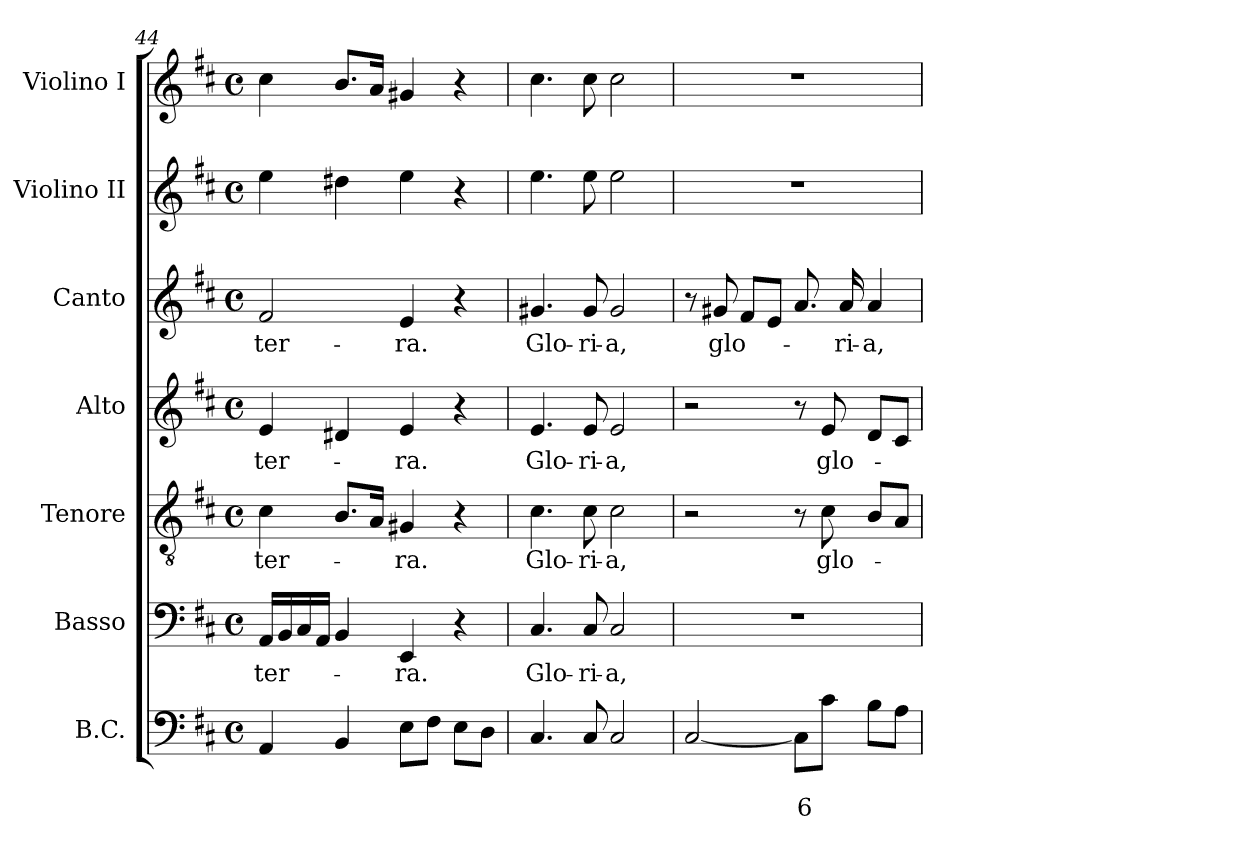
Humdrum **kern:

**kern	**text	**text	**kern	**text	**kern	**text	**kern	**text	**kern	**text	**kern	**kern
*part7	*part7	*part7	*part6	*part6	*part5	*part5	*part4	*part4	*part3	*part3	*part2	*part1
*staff7	*staff7	*staff7	*staff6	*staff6	*staff5	*staff5	*staff4	*staff4	*staff3	*staff3	*staff2	*staff1
*I"B.C.	*	*	*I"Basso	*	*I"Tenore	*	*I"Alto	*	*I"Canto	*	*I"Violino II	*I"Violino I
*I'BC	*	*	*I'B	*	*I'T	*	*I'A	*	*I'C	*	*I'Vln. II	*I'Vln. I
*clefF4	*	*	*clefF4	*	*clefGv2	*	*clefG2	*	*clefG2	*	*clefG2	*clefG2
*k[f#c#]	*	*	*k[f#c#]	*	*k[f#c#]	*	*k[f#c#]	*	*k[f#c#]	*	*k[f#c#]	*k[f#c#]
*D:	*	*	*D:	*	*D:	*	*D:	*	*D:	*	*D:	*D:
*M4/4	*	*	*M4/4	*	*M4/4	*	*M4/4	*	*M4/4	*	*M4/4	*M4/4
*met(c)	*	*	*met(c)	*	*met(c)	*	*met(c)	*	*met(c)	*	*met(c)	*met(c)
=44	=44	=44	=44	=44	=44	=44	=44	=44	=44	=44	=44	=44
!	!	!	!	!LO:LY:b	!	!	!	!	!	!	!	!
!	!	!	!	!	!	!LO:LY:b	!	!	!	!	!	!
!	!	!	!	!	!	!	!	!LO:LY:b	!	!	!	!
!	!	!	!	!	!	!	!	!	!	!LO:LY:b	!	!
4AA/	.	.	16AA/LL	ter-	4c#\	ter-	4e/	ter-	2f#/	ter-	4ee\	4cc#\
.	.	.	16BB/	.	.	.	.	.	.	.	.	.
.	.	.	16C#/	.	.	.	.	.	.	.	.	.
.	.	.	16AA/JJ	.	.	.	.	.	.	.	.	.
4BB/	.	.	4BB/	.	8.B/L	.	4d#X/	.	.	.	4dd#X\	8.b/L
.	.	.	.	.	16A/Jk	.	.	.	.	.	.	16a/Jk
!	!	!	!	!LO:LY:b	!	!	!	!	!	!	!	!
!	!	!	!	!	!	!LO:LY:b	!	!	!	!	!	!
!	!	!	!	!	!	!	!	!LO:LY:b	!	!	!	!
!	!	!	!	!	!	!	!	!	!	!LO:LY:b	!	!
8E\L	.	.	4EE/	-ra.	4G#X/	-ra.	4e/	-ra.	4e/	-ra.	4ee\	4g#X/
8F#\J	.	.	.	.	.	.	.	.	.	.	.	.
8E\L	.	.	4r	.	4r	.	4r	.	4r	.	4r	4r
8D\J	.	.	.	.	.	.	.	.	.	.	.	.
!!LO:PB:g=z
=45	=45	=45	=45	=45	=45	=45	=45	=45	=45	=45	=45	=45
!	!	!	!	!LO:LY:b	!	!	!	!	!	!	!	!
!	!	!	!	!	!	!LO:LY:b	!	!	!	!	!	!
!	!	!	!	!	!	!	!	!LO:LY:b	!	!	!	!
!	!	!	!	!	!	!	!	!	!	!LO:LY:b	!	!
4.C#/	.	.	4.C#/	Glo-	4.c#\	Glo-	4.e/	Glo-	4.g#X/	Glo-	4.ee\	4.cc#\
!	!	!	!	!LO:LY:b	!	!	!	!	!	!	!	!
!	!	!	!	!	!	!LO:LY:b	!	!	!	!	!	!
!	!	!	!	!	!	!	!	!LO:LY:b	!	!	!	!
!	!	!	!	!	!	!	!	!	!	!LO:LY:b	!	!
8C#/	.	.	8C#/	-ri-	8c#\	-ri-	8e/	-ri-	8g#/	-ri-	8ee\	8cc#\
!	!	!	!	!LO:LY:b	!	!	!	!	!	!	!	!
!	!	!	!	!	!	!LO:LY:b	!	!	!	!	!	!
!	!	!	!	!	!	!	!	!LO:LY:b	!	!	!	!
!	!	!	!	!	!	!	!	!	!	!LO:LY:b	!	!
2C#/	.	.	2C#/	-a,	2c#\	-a,	2e/	-a,	2g#/	-a,	2ee\	2cc#\
=46	=46	=46	=46	=46	=46	=46	=46	=46	=46	=46	=46	=46
[2C#/	.	.	1r	.	2r	.	2r	.	8r	.	1r	1r
!	!	!	!	!	!	!	!	!	!	!LO:LY:b	!	!
.	.	.	.	.	.	.	.	.	8g#X/	glo-	.	.
.	.	.	.	.	.	.	.	.	8f#/L	.	.	.
.	.	.	.	.	.	.	.	.	8e/J	.	.	.
!	!	!LO:LY:b	!	!	!	!	!	!	!	!	!	!
8C#\L]	.	6	.	.	8r	.	8r	.	8.a/	.	.	.
!	!	!	!	!	!	!LO:LY:b	!	!	!	!	!	!
!	!	!	!	!	!	!	!	!LO:LY:b	!	!	!	!
8c#\J	.	.	.	.	8c#\	glo-	8e/	glo-	.	.	.	.
!	!	!	!	!	!	!	!	!	!	!LO:LY:b	!	!
.	.	.	.	.	.	.	.	.	16a/	-ri-	.	.
!	!	!	!	!	!	!	!	!	!	!LO:LY:b	!	!
8B\L	.	.	.	.	8B/L	.	8d/L	.	4a/	-a,	.	.
8A\J	.	.	.	.	8A/J	.	8c#/J	.	.	.	.	.
=	=	=	=	=	=	=	=	=	=	=	=	=
*-	*-	*-	*-	*-	*-	*-	*-	*-	*-	*-	*-	*-
